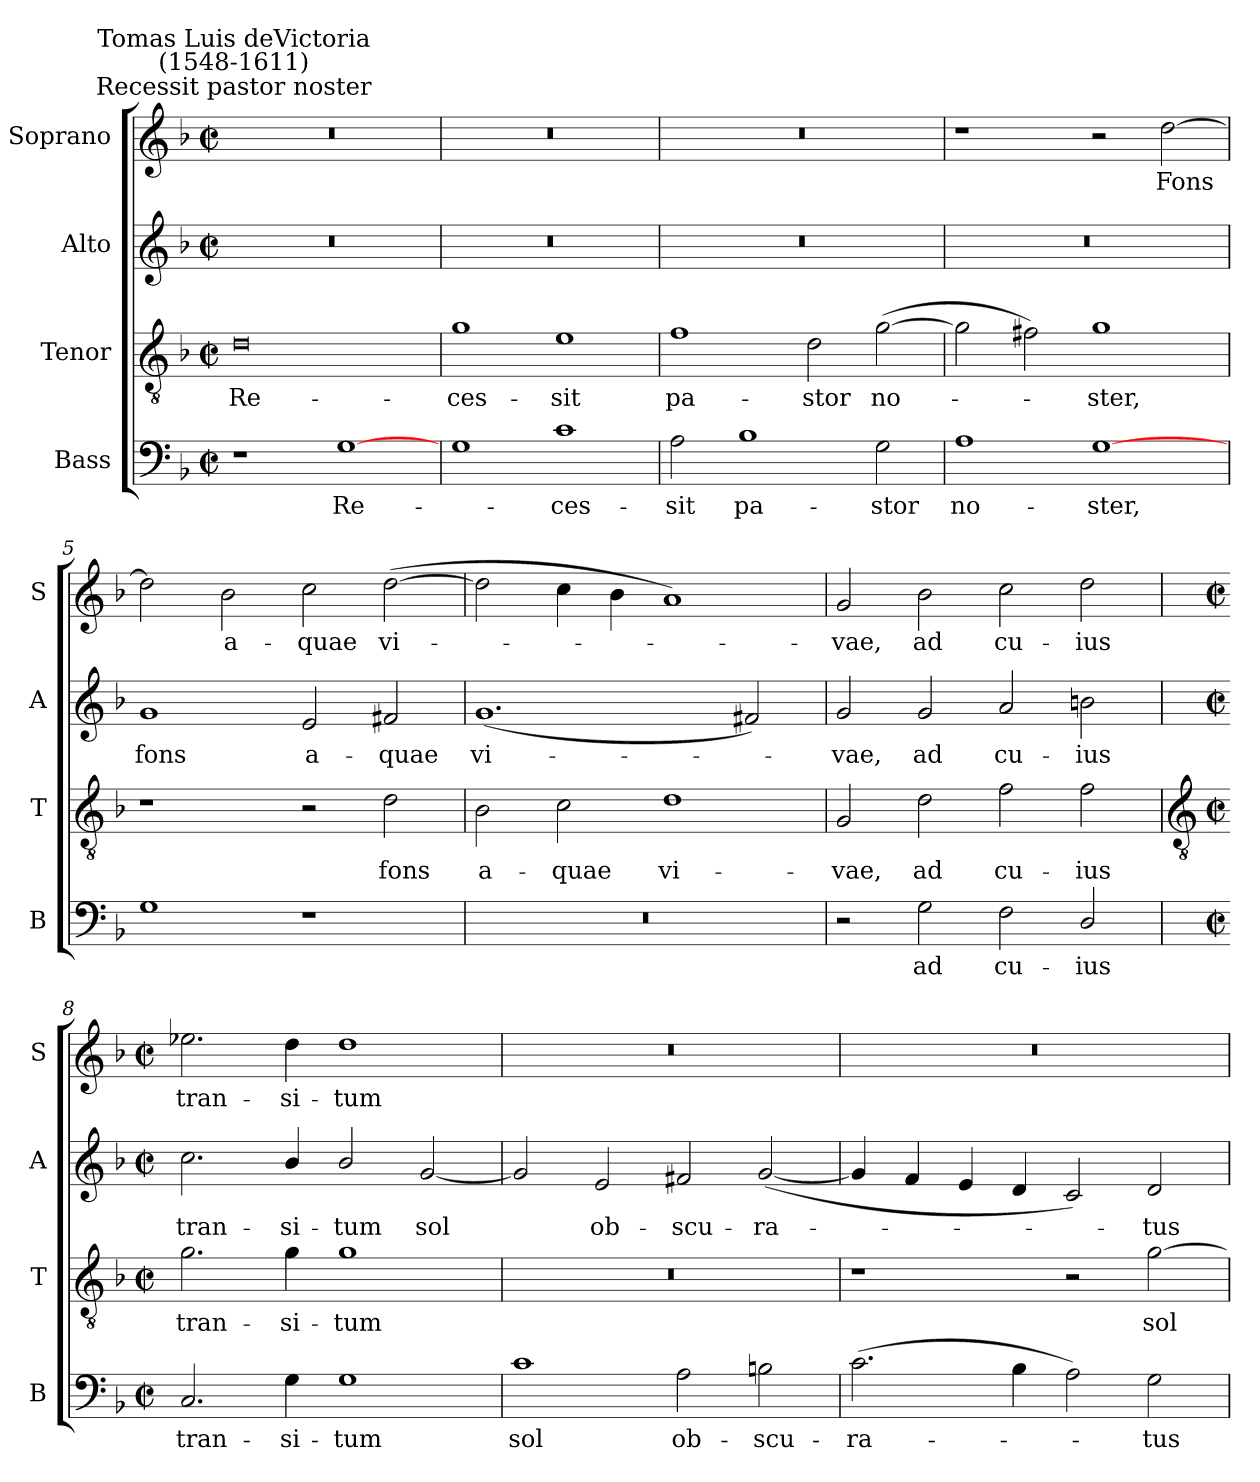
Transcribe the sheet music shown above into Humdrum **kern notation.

**kern	**text	**kern	**text	**kern	**text	**kern	**text
*part4	*part4	*part3	*part3	*part2	*part2	*part1	*part1
*staff4	*staff4	*staff3	*staff3	*staff2	*staff2	*staff1	*staff1
*I"Bass	*	*I"Tenor	*	*I"Alto	*	*I"Soprano	*
*I'B	*	*I'T	*	*I'A	*	*I'S	*
*clefF4	*	*clefGv2	*	*clefG2	*	*clefG2	*
*k[b-]	*	*k[b-]	*	*k[b-]	*	*k[b-]	*
*F:	*	*F:	*	*F:	*	*F:	*
*M4/2	*	*M4/2	*	*M4/2	*	*M4/2	*
*met(c|)	*	*met(c|)	*	*met(c|)	*	*met(c|)	*
=1	=1	=1	=1	=1	=1	=1	=1
!	!	!	!	!	!	!LO:TX:a:cj:t=Recessit pastor noster	!
!	!	!	!	!	!	!LO:TX:a:cj:t=Tomas Luis deVictoria\n(1548-1611)	!
!	!	!	!LO:LY:b	!	!	!	!
1r	.	0d	Re-	0r	.	0r	.
!	!LO:LY:b	!	!	!	!	!	!
[1G	Re-	.	.	.	.	.	.
=2	=2	=2	=2	=2	=2	=2	=2
!	!	!	!LO:LY:b	!	!	!	!
1G	.	1g	-ces-	0r	.	0r	.
!	!LO:LY:b	!	!LO:LY:b	!	!	!	!
1c	-ces-	1e	-sit	.	.	.	.
=3	=3	=3	=3	=3	=3	=3	=3
!	!LO:LY:b	!	!LO:LY:b	!	!	!	!
2A	-sit	1f	pa-	0r	.	0r	.
!	!LO:LY:b	!	!	!	!	!	!
1B-	pa-	.	.	.	.	.	.
!	!	!	!LO:LY:b	!	!	!	!
.	.	2d	-stor	.	.	.	.
!	!LO:LY:b	!	!LO:LY:b	!	!	!	!
2G	-stor	(>[2g	no-	.	.	.	.
=4	=4	=4	=4	=4	=4	=4	=4
!	!LO:LY:b	!	!	!	!	!	!
1A	no-	2g]	.	0r	.	1r	.
.	.	2f#X)	.	.	.	.	.
!	!LO:LY:b	!	!LO:LY:b	!	!	!	!
[1G	-ster,	1g	ster,	.	.	2r	.
!	!	!	!	!	!	!	!LO:LY:b
.	.	.	.	.	.	[2dd	Fons
=5	=5	=5	=5	=5	=5	=5	=5
!	!	!	!	!	!LO:LY:b	!	!
1G	.	1r	.	1g	fons	2dd]	.
!	!	!	!	!	!	!	!LO:LY:b
.	.	.	.	.	.	2b-	a-
!	!	!	!	!	!LO:LY:b	!	!LO:LY:b
1r	.	2r	.	2e	a-	2cc	-quae
!	!	!	!LO:LY:b	!	!LO:LY:b	!	!LO:LY:b
.	.	2d	fons	2f#X	-quae	(>[2dd	vi-
=6	=6	=6	=6	=6	=6	=6	=6
!	!	!	!LO:LY:b	!	!LO:LY:b	!	!
0r	.	2B-	a-	(<1.g	vi-	2dd]	.
!	!	!	!LO:LY:b	!	!	!	!
.	.	2c	-quae	.	.	4cc	.
.	.	.	.	.	.	4b-	.
!	!	!	!LO:LY:b	!	!	!	!
.	.	1d	vi-	.	.	1a)	.
.	.	.	.	2f#X)	.	.	.
=7	=7	=7	=7	=7	=7	=7	=7
!	!	!	!LO:LY:b	!	!LO:LY:b	!	!LO:LY:b
2r	.	2G	-vae,	2g	vae,	2g	vae,
!	!LO:LY:b	!	!LO:LY:b	!	!LO:LY:b	!	!LO:LY:b
2G	ad	2d	ad	2g	ad	2b-	ad
!	!LO:LY:b	!	!LO:LY:b	!	!LO:LY:b	!	!LO:LY:b
2F	cu-	2f	cu-	2a	cu-	2cc	cu-
!	!LO:LY:b	!	!LO:LY:b	!	!LO:LY:b	!	!LO:LY:b
2D/	-ius	2f	-ius	2bn	-ius	2dd	-ius
!!LO:LB:g=z
=8	=8	=8	=8	=8	=8	=8	=8
*	*	*clefGv2	*	*	*	*	*
*M4/2	*	*M4/2	*	*M4/2	*	*M4/2	*
*met(c|)	*	*met(c|)	*	*met(c|)	*	*met(c|)	*
!	!LO:LY:b	!	!LO:LY:b	!	!LO:LY:b	!	!LO:LY:b
2.C	tran-	2.g	tran-	2.cc	tran-	2.ee-X	tran-
!	!LO:LY:b	!	!LO:LY:b	!	!LO:LY:b	!	!LO:LY:b
4G	-si-	4g	-si-	4b-/	-si-	4dd	-si-
!	!LO:LY:b	!	!LO:LY:b	!	!LO:LY:b	!	!LO:LY:b
1G	-tum	1g	-tum	2b-/	-tum	1dd	-tum
!	!	!	!	!	!LO:LY:b	!	!
.	.	.	.	[2g	sol	.	.
=9	=9	=9	=9	=9	=9	=9	=9
!	!LO:LY:b	!	!	!	!	!	!
1c	sol	0r	.	2g]	.	0r	.
!	!	!	!	!	!LO:LY:b	!	!
.	.	.	.	2e	ob-	.	.
!	!LO:LY:b	!	!	!	!LO:LY:b	!	!
2A	ob-	.	.	2f#X	-scu-	.	.
!	!LO:LY:b	!	!	!	!LO:LY:b	!	!
2Bn	-scu-	.	.	(<[2g	-ra-	.	.
=10	=10	=10	=10	=10	=10	=10	=10
!	!LO:LY:b	!	!	!	!	!	!
(>2.c	-ra-	1r	.	4g]	.	0r	.
.	.	.	.	4f	.	.	.
.	.	.	.	4e	.	.	.
4B-	.	.	.	4d	.	.	.
2A)	.	2r	.	2c)	.	.	.
!	!LO:LY:b	!	!LO:LY:b	!	!LO:LY:b	!	!
2G	tus	[2g	sol	2d	tus	.	.
=	=	=	=	=	=	=	=
*-	*-	*-	*-	*-	*-	*-	*-
